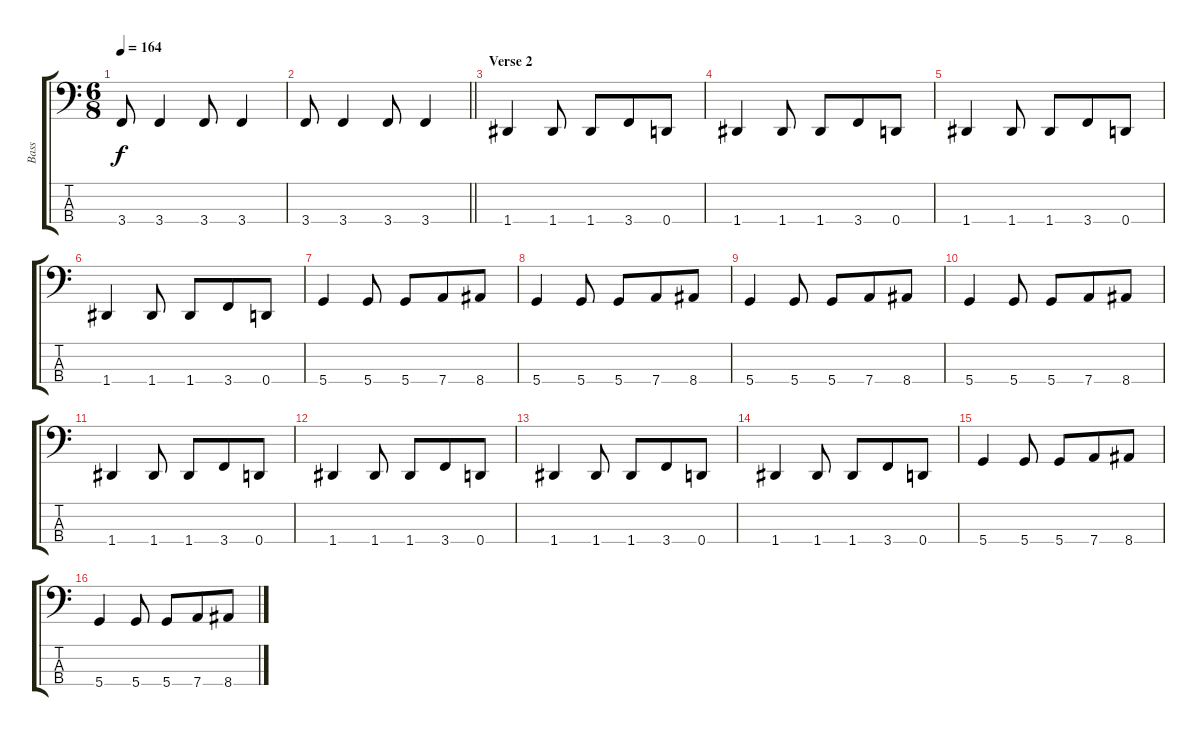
\track ("Bass" "Bass") {instrument electricbasspick}
\staff {score tabs}
\tuning (G2 D2 A1 D1) {hide}
\ts (6 8)
\tempo 164
\clef f4
\ks c
3.4.8{dy f} 3.4.4 3.4.8 3.4.4 |
\barLineRight lightlight
3.4.8 3.4.4 3.4.8 3.4.4 |
\section ("" "Verse 2")
1.4.4 1.4.8 1.4.8 3.4.8 0.4.8 |
1.4.4 1.4.8 1.4.8 3.4.8 0.4.8 |
1.4.4 1.4.8 1.4.8 3.4.8 0.4.8 |
1.4.4 1.4.8 1.4.8 3.4.8 0.4.8 |
5.4.4 5.4.8 5.4.8 7.4.8 8.4.8 |
5.4.4 5.4.8 5.4.8 7.4.8 8.4.8 |
5.4.4 5.4.8 5.4.8 7.4.8 8.4.8 |
5.4.4 5.4.8 5.4.8 7.4.8 8.4.8 |
1.4.4 1.4.8 1.4.8 3.4.8 0.4.8 |
1.4.4 1.4.8 1.4.8 3.4.8 0.4.8 |
1.4.4 1.4.8 1.4.8 3.4.8 0.4.8 |
1.4.4 1.4.8 1.4.8 3.4.8 0.4.8 |
5.4.4 5.4.8 5.4.8 7.4.8 8.4.8 |
5.4.4 5.4.8 5.4.8 7.4.8 8.4.8
